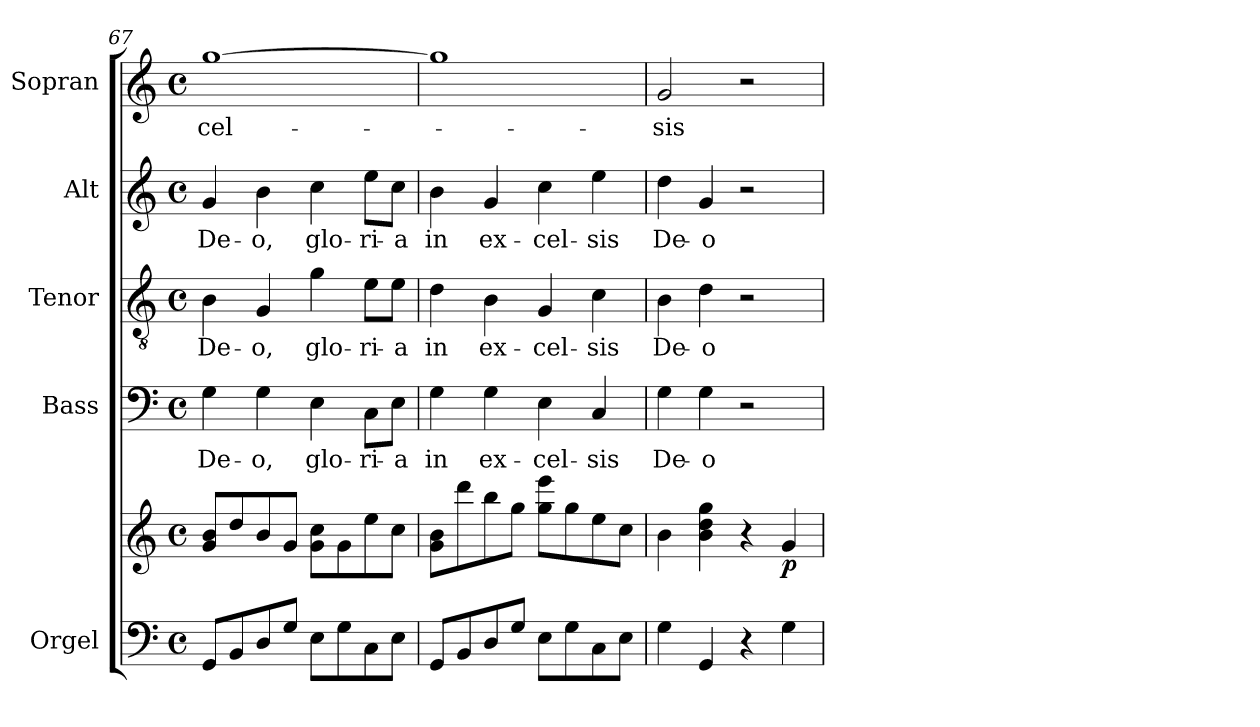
**kern	**kern	**dynam	**kern	**text	**kern	**text	**kern	**text	**kern	**text
*part5	*part5	*part5	*part4	*part4	*part3	*part3	*part2	*part2	*part1	*part1
*staff6	*staff5	*staff5/6	*staff4	*staff4	*staff3	*staff3	*staff2	*staff2	*staff1	*staff1
*I"Orgel	*	*	*I"Bass	*	*I"Tenor	*	*I"Alt	*	*I"Sopran	*
*I'Org.	*	*	*I'B.	*	*I'T.	*	*I'A.	*	*I'S.	*
*clefF4	*clefG2	*	*clefF4	*	*clefGv2	*	*clefG2	*	*clefG2	*
*k[]	*k[]	*	*k[]	*	*k[]	*	*k[]	*	*k[]	*
*C:	*C:	*	*C:	*	*C:	*	*C:	*	*C:	*
*M4/4	*M4/4	*	*M4/4	*	*M4/4	*	*M4/4	*	*M4/4	*
*met(c)	*met(c)	*	*met(c)	*	*met(c)	*	*met(c)	*	*met(c)	*
=67	=67	=67	=67	=67	=67	=67	=67	=67	=67	=67
!	!	!	!	!LO:LY:b	!	!LO:LY:b	!	!LO:LY:b	!	!LO:LY:b
8GG/L	8g/ 8b/L	.	4G\	De-	4B\	De-	4g/	De-	[1gg	-cel-
8BB/	8dd/	.	.	.	.	.	.	.	.	.
!	!	!	!	!LO:LY:b	!	!LO:LY:b	!	!LO:LY:b	!	!
8D/	8b/	.	4G\	-o,	4G/	-o,	4b\	-o,	.	.
8G/J	8g/J	.	.	.	.	.	.	.	.	.
!	!	!	!	!LO:LY:b	!	!LO:LY:b	!	!LO:LY:b	!	!
8E\L	8g\ 8cc\L	.	4E\	glo-	4g\	glo-	4cc\	glo-	.	.
8G\	8g\	.	.	.	.	.	.	.	.	.
!	!	!	!	!LO:LY:b	!	!LO:LY:b	!	!LO:LY:b	!	!
8C\	8ee\	.	8C\L	-ri-	8e\L	-ri-	8ee\L	-ri-	.	.
!	!	!	!	!LO:LY:b	!	!LO:LY:b	!	!LO:LY:b	!	!
8E\J	8cc\J	.	8E\J	-a	8e\J	-a	8cc\J	-a	.	.
=68	=68	=68	=68	=68	=68	=68	=68	=68	=68	=68
!	!	!	!	!LO:LY:b	!	!LO:LY:b	!	!LO:LY:b	!	!
8GG/L	8g\ 8b\L	.	4G\	in	4d\	in	4b\	in	1gg]	.
8BB/	8ddd\	.	.	.	.	.	.	.	.	.
!	!	!	!	!LO:LY:b	!	!LO:LY:b	!	!LO:LY:b	!	!
8D/	8bb\	.	4G\	ex-	4B\	ex-	4g/	ex-	.	.
8G/J	8gg\J	.	.	.	.	.	.	.	.	.
!	!	!	!	!LO:LY:b	!	!LO:LY:b	!	!LO:LY:b	!	!
8E\L	8gg\ 8eee\L	.	4E\	-cel-	4G/	-cel-	4cc\	-cel-	.	.
8G\	8gg\	.	.	.	.	.	.	.	.	.
!	!	!	!	!LO:LY:b	!	!LO:LY:b	!	!LO:LY:b	!	!
8C\	8ee\	.	4C/	-sis	4c\	-sis	4ee\	-sis	.	.
8E\J	8cc\J	.	.	.	.	.	.	.	.	.
=69	=69	=69	=69	=69	=69	=69	=69	=69	=69	=69
!	!	!	!	!LO:LY:b	!	!LO:LY:b	!	!LO:LY:b	!	!LO:LY:b
4G\	4b\	.	4G\	De-	4B\	De-	4dd\	De-	2g/	-sis
!	!	!	!	!LO:LY:b	!	!LO:LY:b	!	!LO:LY:b	!	!
4GG/	4b\ 4dd\ 4gg\	.	4G\	-o	4d\	-o	4g/	-o	.	.
4r	4r	.	2r	.	2r	.	2r	.	2r	.
!	!	!LO:DY:b	!	!	!	!	!	!	!	!
4G\	4g/	p	.	.	.	.	.	.	.	.
=	=	=	=	=	=	=	=	=	=	=
*-	*-	*-	*-	*-	*-	*-	*-	*-	*-	*-
